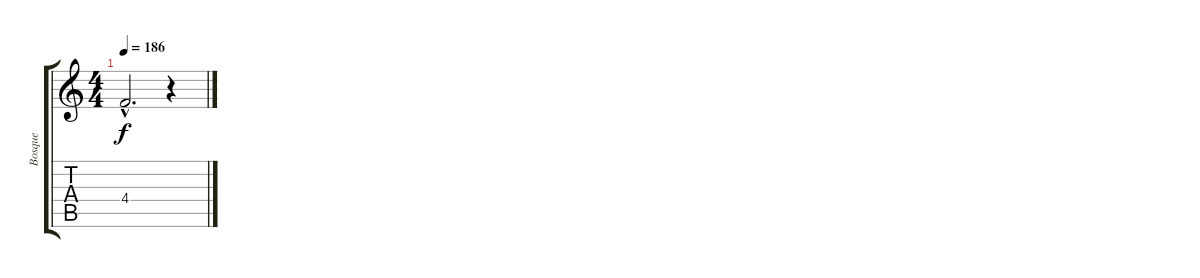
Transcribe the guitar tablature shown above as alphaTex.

\track ("Bosque" "Bosque") {instrument overdrivenguitar}
\staff {score tabs}
\tuning (Eb4 Bb3 Gb3 Db3 Ab2 Eb2) {hide}
\ts (4 4)
\tempo 186
\clef g2
\ks c
4.4{hac}.2{d dy f} r.4
